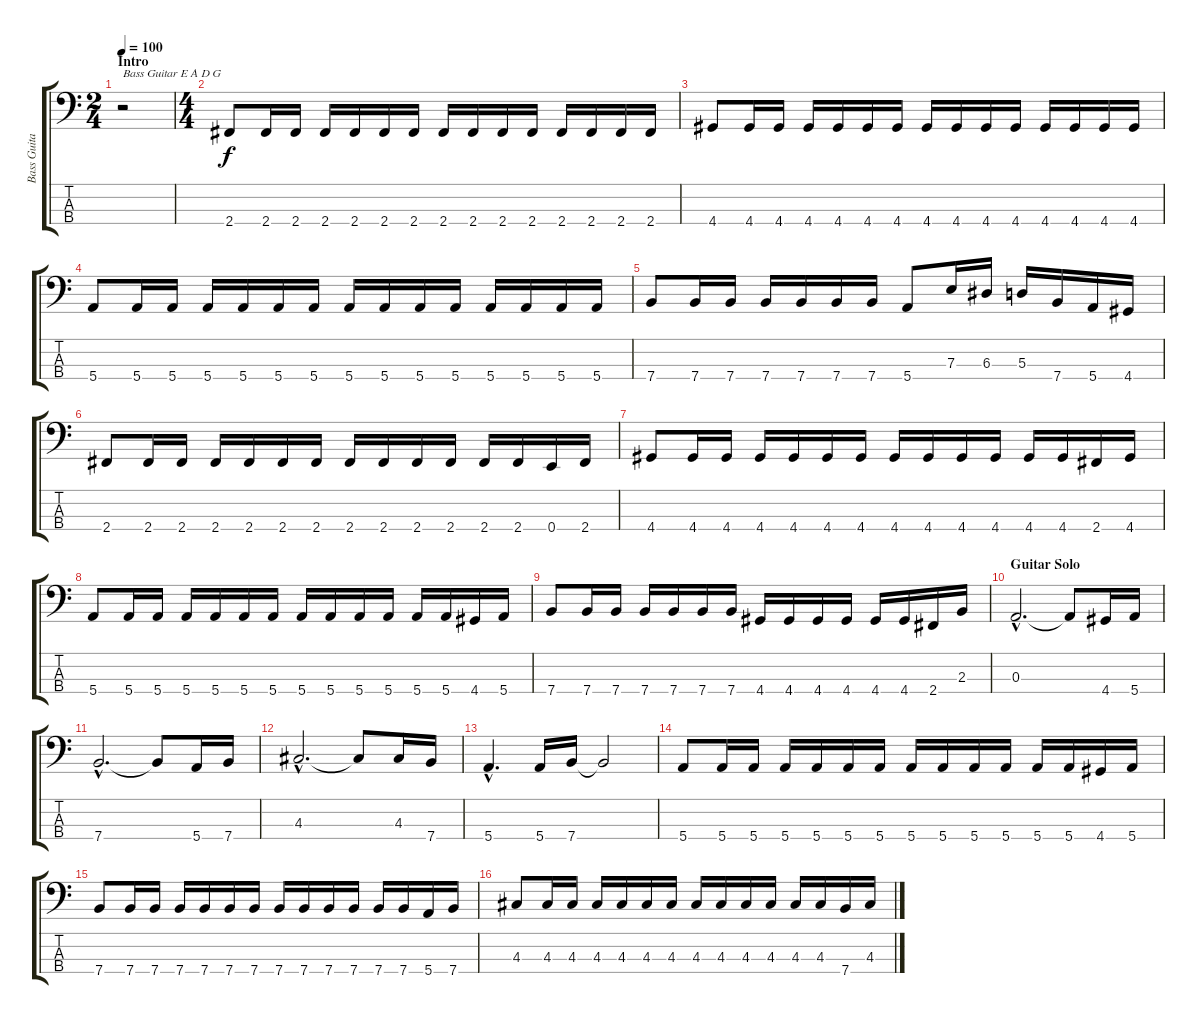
\track ("Bass Guitar" "Bass Guita") {instrument electricbasspick}
\staff {score tabs}
\tuning (G2 D2 A1 E1) {hide}
\ts (2 4)
\section ("" "Intro")
\tempo 100
\clef f4
\ks c
r.2{txt "Bass Guitar E A D G" dy f instrument electricbasspick} |
\ts (4 4)
2.4.8 2.4.16 2.4.16 2.4.16 2.4.16 2.4.16 2.4.16 2.4.16 2.4.16 2.4.16 2.4.16 2.4.16 2.4.16 2.4.16 2.4.16 |
4.4.8 4.4.16 4.4.16 4.4.16 4.4.16 4.4.16 4.4.16 4.4.16 4.4.16 4.4.16 4.4.16 4.4.16 4.4.16 4.4.16 4.4.16 |
5.4.8 5.4.16 5.4.16 5.4.16 5.4.16 5.4.16 5.4.16 5.4.16 5.4.16 5.4.16 5.4.16 5.4.16 5.4.16 5.4.16 5.4.16 |
7.4.8 7.4.16 7.4.16 7.4.16 7.4.16 7.4.16 7.4.16 5.4.8 7.3.16 6.3.16 5.3.16 7.4.16 5.4.16 4.4.16 |
2.4.8 2.4.16 2.4.16 2.4.16 2.4.16 2.4.16 2.4.16 2.4.16 2.4.16 2.4.16 2.4.16 2.4.16 2.4.16 0.4.16 2.4.16 |
4.4.8 4.4.16 4.4.16 4.4.16 4.4.16 4.4.16 4.4.16 4.4.16 4.4.16 4.4.16 4.4.16 4.4.16 4.4.16 2.4.16 4.4.16 |
5.4.8 5.4.16 5.4.16 5.4.16 5.4.16 5.4.16 5.4.16 5.4.16 5.4.16 5.4.16 5.4.16 5.4.16 5.4.16 4.4.16 5.4.16 |
7.4.8 7.4.16 7.4.16 7.4.16 7.4.16 7.4.16 7.4.16 4.4.16 4.4.16 4.4.16 4.4.16 4.4.16 4.4.16 2.4.16 2.3.16 |
\section ("" "Guitar Solo")
0.3{hac}.2{d} 0.3{t}.8 4.4.16 5.4.16 |
7.4{hac}.2{d} 7.4{t}.8 5.4.16 7.4.16 |
4.3{hac}.2{d} 4.3{t}.8 4.3.16 7.4.16 |
5.4{hac}.4{d} 5.4.16 7.4.16 7.4{t}.2 |
5.4.8 5.4.16 5.4.16 5.4.16 5.4.16 5.4.16 5.4.16 5.4.16 5.4.16 5.4.16 5.4.16 5.4.16 5.4.16 4.4.16 5.4.16 |
7.4.8 7.4.16 7.4.16 7.4.16 7.4.16 7.4.16 7.4.16 7.4.16 7.4.16 7.4.16 7.4.16 7.4.16 7.4.16 5.4.16 7.4.16 |
4.3.8 4.3.16 4.3.16 4.3.16 4.3.16 4.3.16 4.3.16 4.3.16 4.3.16 4.3.16 4.3.16 4.3.16 4.3.16 7.4.16 4.3.16
